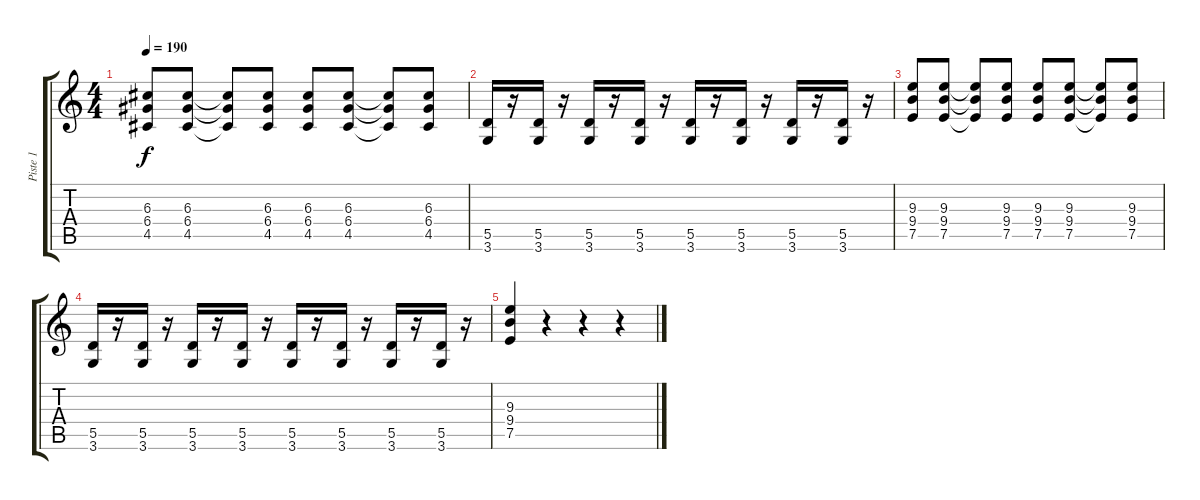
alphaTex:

\track ("Piste 1" "Piste 1") {instrument overdrivenguitar}
\staff {score tabs}
\tuning (E4 B3 G3 D3 A2 E2) {hide}
\ts (4 4)
\tempo 190
\clef g2
\ks c
(6.3 6.4 4.5).8{dy f} (6.3 6.4 4.5).8 (6.3{t} 6.4{t} 4.5{t}).8 (6.3 6.4 4.5).8 (6.3 6.4 4.5).8 (6.3 6.4 4.5).8 (6.3{t} 6.4{t} 4.5{t}).8 (6.3 6.4 4.5).8 |
(5.5 3.6).16 r.16 (5.5 3.6).16 r.16 (5.5 3.6).16 r.16 (5.5 3.6).16 r.16 (5.5 3.6).16 r.16 (5.5 3.6).16 r.16 (5.5 3.6).16 r.16 (5.5 3.6).16 r.16 |
(9.3 9.4 7.5).8 (9.3 9.4 7.5).8 (9.3{t} 9.4{t} 7.5{t}).8 (9.3 9.4 7.5).8 (9.3 9.4 7.5).8 (9.3 9.4 7.5).8 (9.3{t} 9.4{t} 7.5{t}).8 (9.3 9.4 7.5).8 |
(5.5 3.6).16 r.16 (5.5 3.6).16 r.16 (5.5 3.6).16 r.16 (5.5 3.6).16 r.16 (5.5 3.6).16 r.16 (5.5 3.6).16 r.16 (5.5 3.6).16 r.16 (5.5 3.6).16 r.16 |
(9.3 9.4 7.5).4 r.4 r.4 r.4
